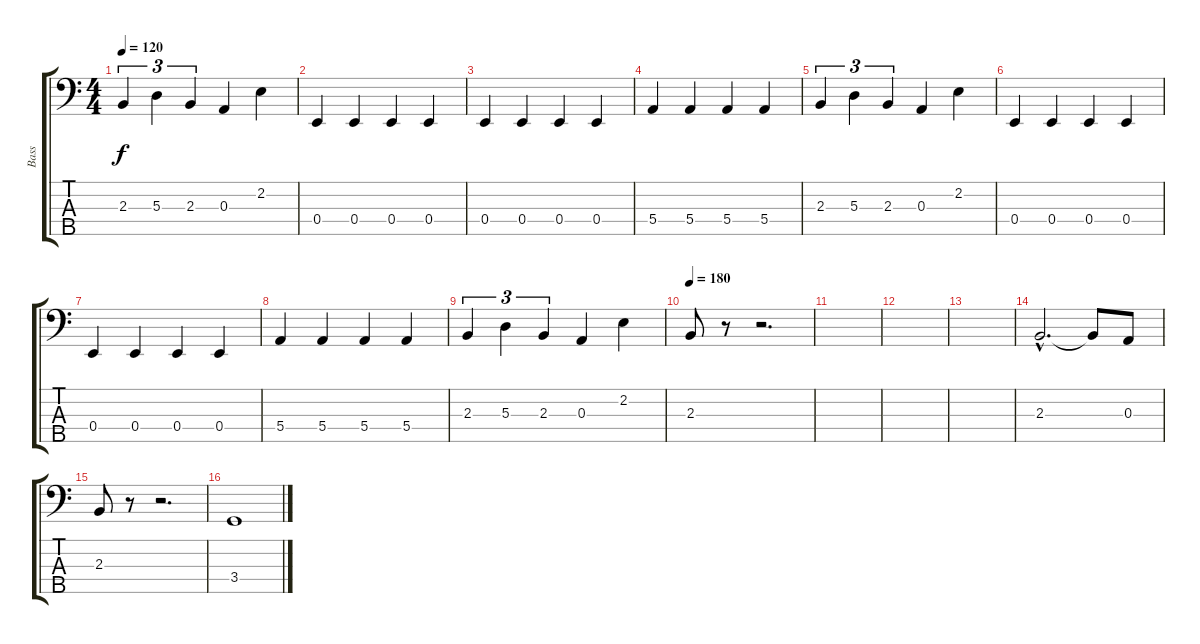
\track ("Bass" "Bass") {instrument electricbassfinger}
\staff {score tabs}
\tuning (G2 D2 A1 E1 B0) {hide}
\ts (4 4)
\tempo 120
\clef f4
\ks c
2.3.4{tu (3 2) dy f} 5.3.4{tu (3 2)} 2.3.4{tu (3 2)} 0.3.4 2.2.4 |
0.4.4 0.4.4 0.4.4 0.4.4 |
0.4.4 0.4.4 0.4.4 0.4.4 |
5.4.4 5.4.4 5.4.4 5.4.4 |
2.3.4{tu (3 2)} 5.3.4{tu (3 2)} 2.3.4{tu (3 2)} 0.3.4 2.2.4 |
0.4.4 0.4.4 0.4.4 0.4.4 |
0.4.4 0.4.4 0.4.4 0.4.4 |
5.4.4 5.4.4 5.4.4 5.4.4 |
2.3.4{tu (3 2)} 5.3.4{tu (3 2)} 2.3.4{tu (3 2)} 0.3.4 2.2.4 |
\tempo 180
2.3.8 r.8 r.2{d} |
|
|
|
2.3{hac}.2{d} 2.3{t}.8 0.3.8 |
2.3.8 r.8 r.2{d} |
3.4.1
